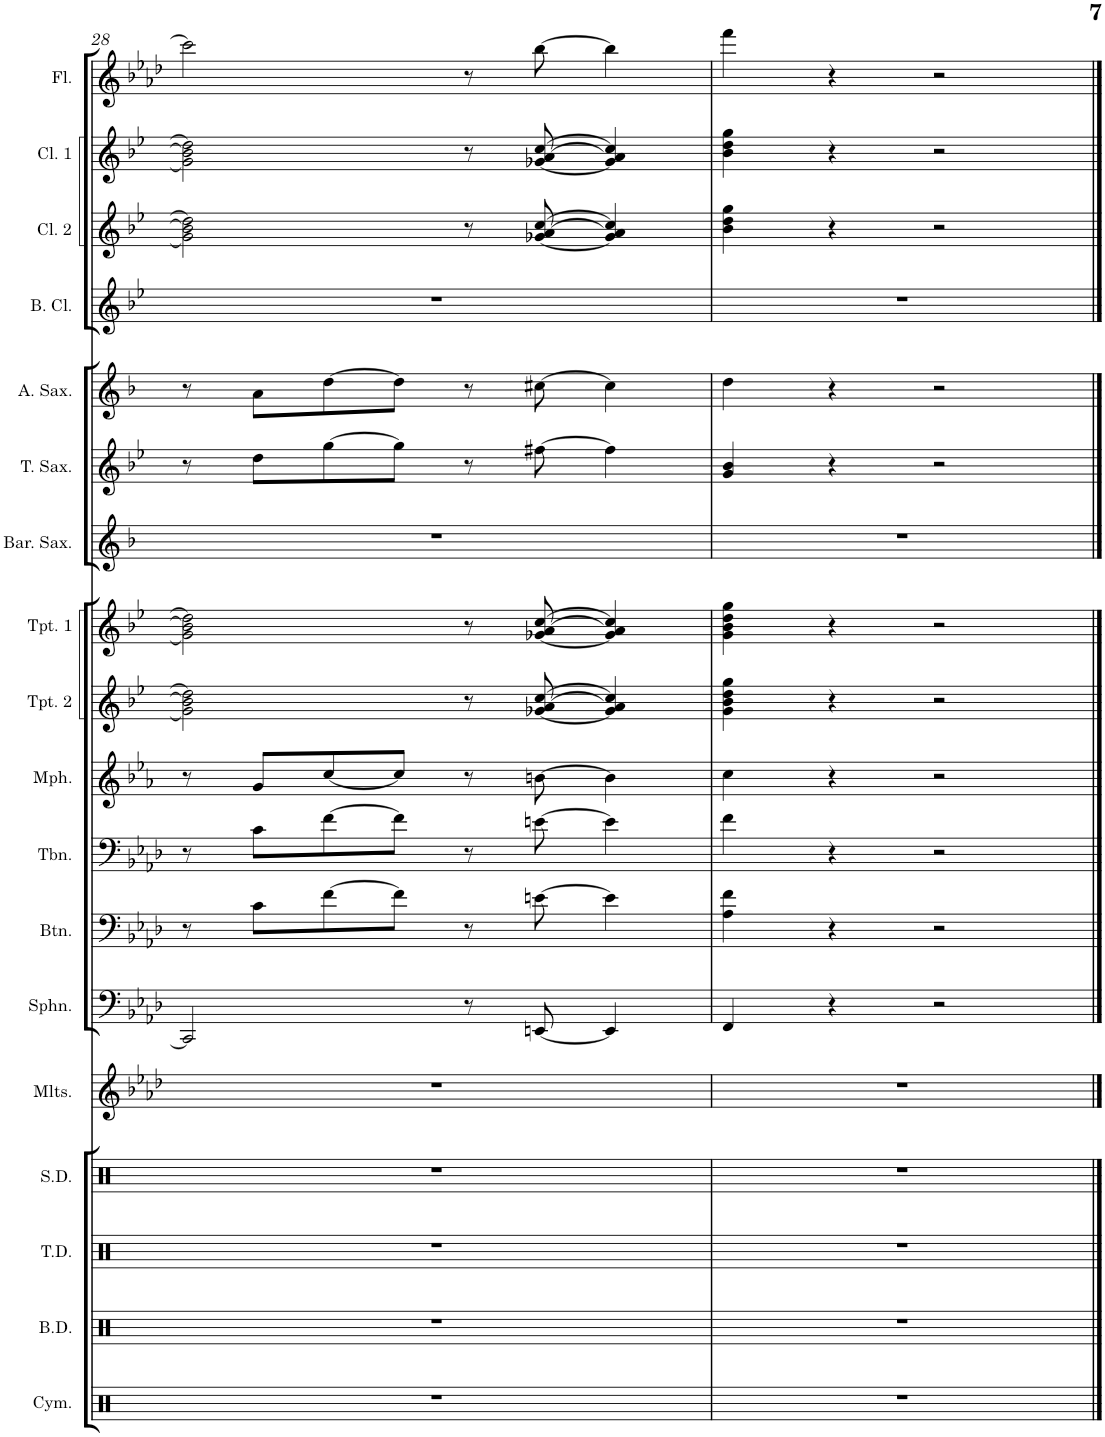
**kern	**kern	**kern	**kern	**kern	**kern	**kern	**kern	**kern	**kern	**kern	**kern	**kern	**kern	**kern	**kern	**kern	**kern
*part18	*part17	*part16	*part15	*part14	*part13	*part12	*part11	*part10	*part9	*part8	*part7	*part6	*part5	*part4	*part3	*part2	*part1
*staff18	*staff17	*staff16	*staff15	*staff14	*staff13	*staff12	*staff11	*staff10	*staff9	*staff8	*staff7	*staff6	*staff5	*staff4	*staff3	*staff2	*staff1
*I"Cymbals	*I"Bass Drums	*I"Tenor Drums	*I"Snare Drum	*I"Mallets	*I"Sousaphone	*I"Baritone	*I"Trombone	*I"Mellophone	*I"Trumpet 2	*I"Trumpet 1	*I"Baritone Sax	*I"Tenor Sax	*I"Alto Sax	*I"Bass Clarinet	*I"Clarinet 2	*I"Clarinet 1	*I"Flute
*I'Cym.	*I'B.D.	*I'T.D.	*I'S.D.	*I'Mlts.	*I'Sphn.	*I'Btn.	*I'Tbn.	*I'Mph.	*I'Tpt. 2	*I'Tpt. 1	*I'Bar. Sax.	*I'T. Sax.	*I'A. Sax.	*I'B. Cl.	*I'Cl. 2	*I'Cl. 1	*I'Fl.
!!LO:PB:g=z
*clefX	*clefX	*clefX	*clefX	*clefG2	*clefF4	*clefF4	*clefF4	*clefG2	*clefG2	*clefG2	*clefG2	*clefG2	*clefG2	*clefG2	*clefG2	*clefG2	*clefG2
*	*	*	*	*Trd-7c-12	*	*Trd4c7	*	*Trd4c7	*Trd1c2	*Trd1c2	*Trd12c21	*Trd8c14	*Trd5c9	*Trd8c14	*Trd1c2	*Trd1c2	*
*k[]	*k[]	*k[]	*k[]	*k[b-e-a-d-]	*k[b-e-a-d-]	*k[b-e-a-d-]	*k[b-e-a-d-]	*k[b-e-a-]	*k[b-e-]	*k[b-e-]	*k[b-]	*k[b-e-]	*k[b-]	*k[b-e-]	*k[b-e-]	*k[b-e-]	*k[b-e-a-d-]
*M4/4	*M4/4	*M4/4	*M4/4	*M4/4	*M4/4	*M4/4	*M4/4	*M4/4	*M4/4	*M4/4	*M4/4	*M4/4	*M4/4	*M4/4	*M4/4	*M4/4	*M4/4
=28	=28	=28	=28	=28	=28	=28	=28	=28	=28	=28	=28	=28	=28	=28	=28	=28	=28
1r	1r	1r	1r	1r	2CC/]	8r	8r	8r	2g\] 2b-\] 2dd\]	2g\] 2b-\] 2dd\]	1r	8r	8r	1r	2g\] 2b-\] 2dd\]	2g\] 2b-\] 2dd\]	2ccc\]
.	.	.	.	.	.	8c\L	8c\L	8g/L	.	.	.	8dd\L	8a\L	.	.	.	.
.	.	.	.	.	.	[8f\	[8f\	[8cc/	.	.	.	[8gg\	[8dd\	.	.	.	.
.	.	.	.	.	.	8f\J]	8f\J]	8cc/J]	.	.	.	8gg\J]	8dd\J]	.	.	.	.
.	.	.	.	.	8r	8r	8r	8r	8r	8r	.	8r	8r	.	8r	8r	8r
.	.	.	.	.	[8EEn/	[8en\	[8en\	[8bn\	[8g-X/ [8a/ [8cc/	[8g-X/ [8a/ [8cc/	.	[8ff#X\	[8cc#X\	.	[8g-X/ [8a/ [8cc/	[8g-X/ [8a/ [8cc/	[8bb-\
.	.	.	.	.	4EE/]	4e\]	4e\]	4b\]	4g-/] 4a/] 4cc/]	4g-/] 4a/] 4cc/]	.	4ff#\]	4cc#\]	.	4g-/] 4a/] 4cc/]	4g-/] 4a/] 4cc/]	4bb-\]
=29	=29	=29	=29	=29	=29	=29	=29	=29	=29	=29	=29	=29	=29	=29	=29	=29	=29
1r	1r	1r	1r	1r	4FF/	4A-\ 4f\	4f\	4cc\	4g\ 4b-\ 4dd\ 4gg\	4g\ 4b-\ 4dd\ 4gg\	1r	4g/ 4b-/	4dd\	1r	4b-\ 4dd\ 4gg\	4b-\ 4dd\ 4gg\	4fff\
.	.	.	.	.	4r	4r	4r	4r	4r	4r	.	4r	4r	.	4r	4r	4r
.	.	.	.	.	2r	2r	2r	2r	2r	2r	.	2r	2r	.	2r	2r	2r
==	==	==	==	==	==	==	==	==	==	==	==	==	==	==	==	==	==
*-	*-	*-	*-	*-	*-	*-	*-	*-	*-	*-	*-	*-	*-	*-	*-	*-	*-
